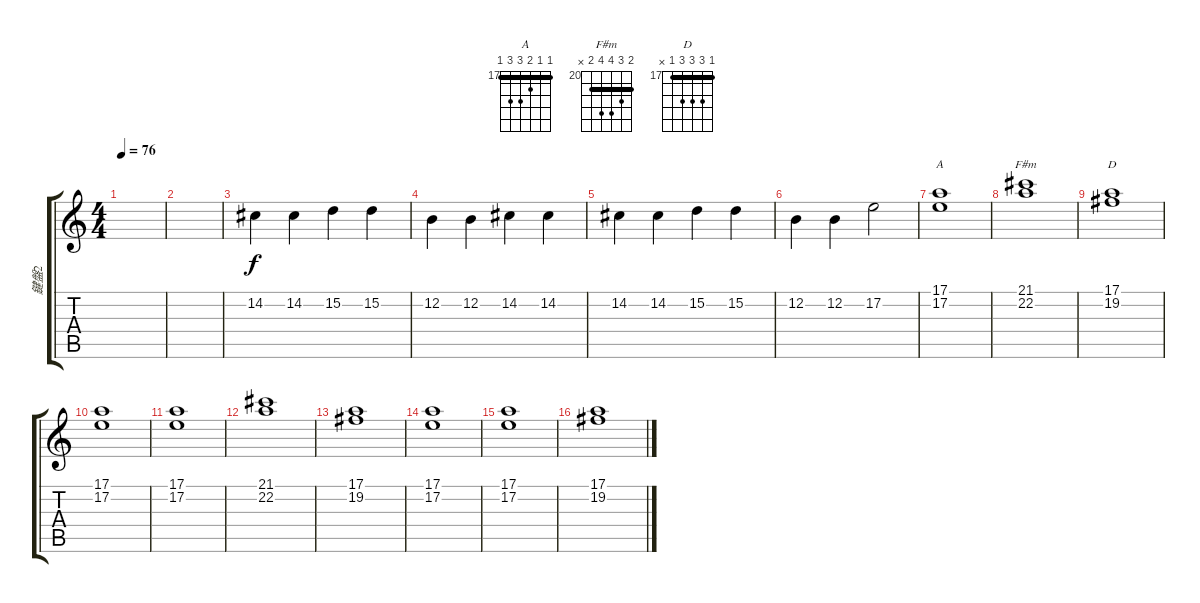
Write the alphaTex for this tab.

\track ("鍵盤2" "鍵盤2") {instrument fx5brightness}
\staff {score tabs}
\tuning (E4 B3 G3 D3 A2 E2) {hide}
\chord ("A" 17 17 18 19 19 17) {firstfret 17 barre 17}
\chord ("F#m" 21 22 23 23 21 x) {firstfret 20 barre 21}
\chord ("D" 17 19 19 19 17 x) {firstfret 17 barre 17}
\ts (4 4)
\tempo 76
\clef g2
\ks c
|
|
14.2.4 14.2.4 15.2.4 15.2.4 |
12.2.4 12.2.4 14.2.4 14.2.4 |
14.2.4 14.2.4 15.2.4 15.2.4 |
12.2.4 12.2.4 17.2.2 |
(17.1 17.2).1{ch "A"} |
(21.1 22.2).1{ch "F#m"} |
(17.1 19.2).1{ch "D"} |
(17.1 17.2).1 |
(17.1 17.2).1 |
(21.1 22.2).1 |
(17.1 19.2).1 |
(17.1 17.2).1 |
(17.1 17.2).1 |
(17.1 19.2).1
